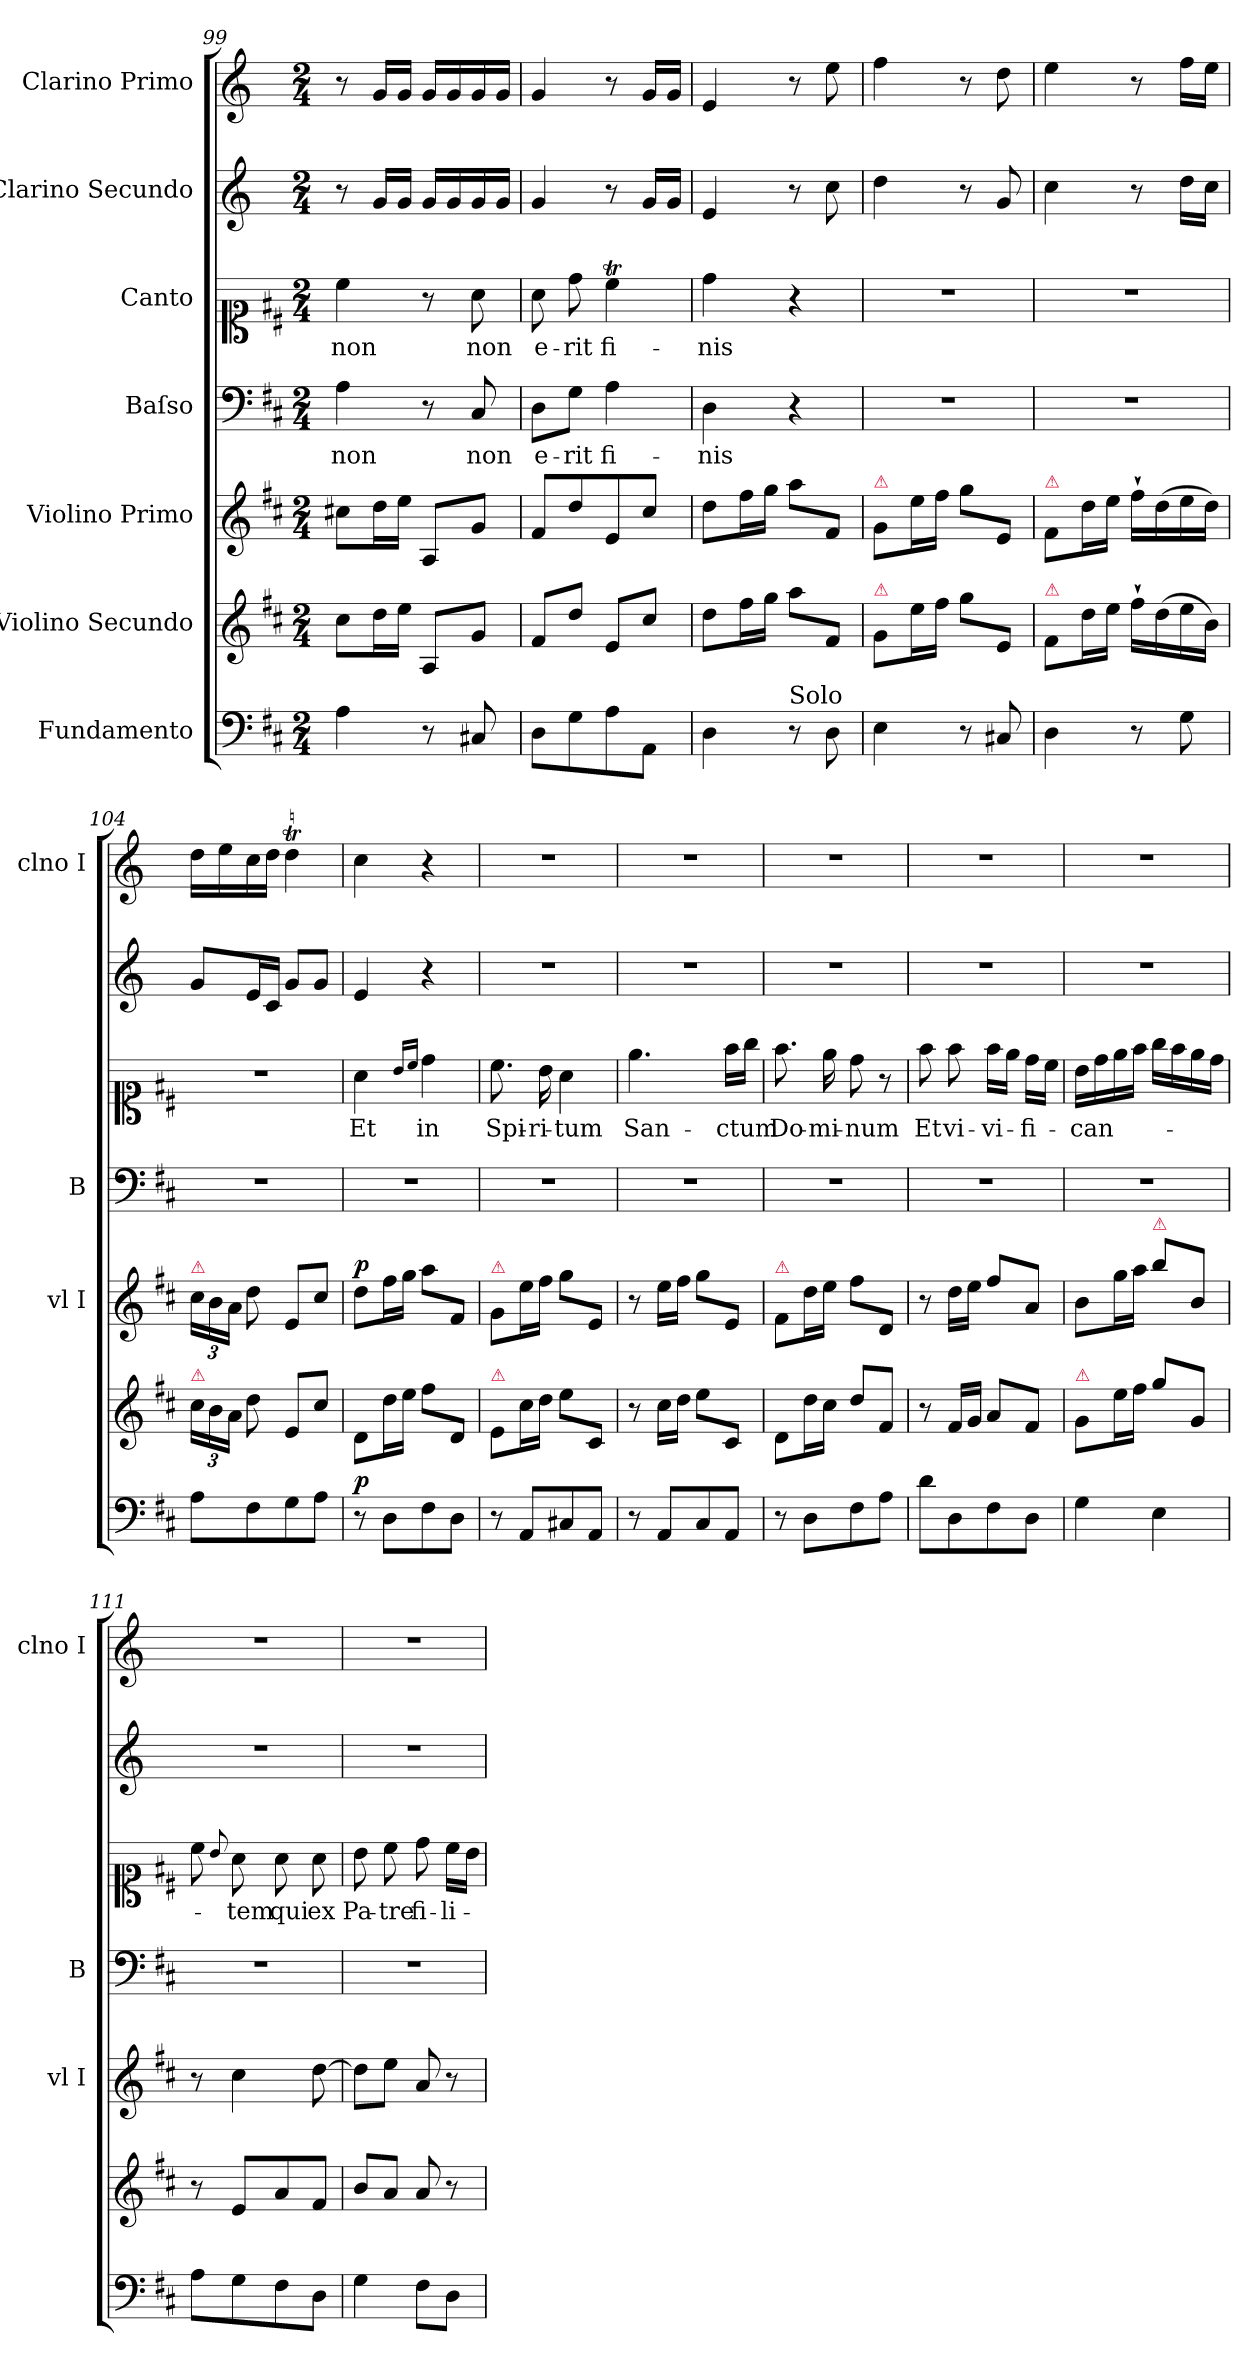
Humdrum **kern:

**kern	**dynam	**kern	**dynam	**kern	**dynam	**kern	**text	**kern	**text	**kern	**kern
*part7	*part7	*part6	*part6	*part5	*part5	*part4	*part4	*part3	*part3	*part2	*part1
*staff7	*staff7	*staff6	*staff6	*staff5	*staff5	*staff4	*staff4	*staff3	*staff3	*staff2	*staff1
*I"Fundamento	*	*I"Violino Secundo	*	*I"Violino Primo	*	*I"Baſso	*	*I"Canto	*	*I"Clarino Secundo	*I"Clarino Primo
*	*	*	*	*I'vl I	*	*I'B	*	*	*	*	*I'clno I
*clefF4	*	*clefG2	*	*clefG2	*	*clefF4	*	*clefC1	*	*clefG2	*clefG2
*	*	*	*	*	*	*	*	*	*	*ITrd-1c-2	*ITrd-1c-2
*k[f#c#]	*	*k[f#c#]	*	*k[f#c#]	*	*k[f#c#]	*	*k[f#c#]	*	*k[f#c#]	*k[f#c#]
*M2/4	*	*M2/4	*	*M2/4	*	*M2/4	*	*M2/4	*	*M2/4	*M2/4
=99	=99	=99	=99	=99	=99	=99	=99	=99	=99	=99	=99
4A\	.	8cc#\L	.	8cc#X\L	.	4A\	non	4cc#\	non	8r	8r
.	.	16dd\L	.	16dd\L	.	.	.	.	.	16a/LL	16a/LL
.	.	16ee\JJ	.	16ee\JJ	.	.	.	.	.	16a/JJ	16a/JJ
8r	.	8A/L	.	8A/L	.	8r	.	8r	.	16a/LL	16a/LL
.	.	.	.	.	.	.	.	.	.	16a/	16a/
8C#X/	.	8g/J	.	8g/J	.	8C#/	non	8a\	non	16a/	16a/
.	.	.	.	.	.	.	.	.	.	16a/JJ	16a/JJ
=100	=100	=100	=100	=100	=100	=100	=100	=100	=100	=100	=100
8D\L	.	8f#/L	.	8f#/L	.	8D\L	e-	8a\	e-	4a/	4a/
8G\	.	8dd\J	.	8dd\	.	8G\J	-rit	8dd\	-rit	.	.
8A\	.	8e/L	.	8e/	.	4A\	fi-	4cc#t\	fi-	8r	8r
8AA/J	.	8cc#\J	.	8cc#\J	.	.	.	.	.	16a/LL	16a/LL
.	.	.	.	.	.	.	.	.	.	16a/JJ	16a/JJ
=101	=101	=101	=101	=101	=101	=101	=101	=101	=101	=101	=101
4D\	.	8dd\L	.	8dd\L	.	4D\	-nis	4dd\	-nis	4f#/	4f#/
.	.	16ff#\L	.	16ff#\L	.	.	.	.	.	.	.
.	.	16gg\JJ	.	16gg\JJ	.	.	.	.	.	.	.
!LO:TX:a:t=Solo	!	!	!	!	!	!	!	!	!	!	!
8r	.	8aa\L	.	8aa\L	.	4r	.	4r	.	8r	8r
8D\	.	8f#/J	.	8f#/J	.	.	.	.	.	8dd\	8ff#\
=102	=102	=102	=102	=102	=102	=102	=102	=102	=102	=102	=102
!	!	!	!	!LO:TX:a:color=crimson:t=⚠	!	!	!	!	!	!	!
!	!	!LO:TX:a:color=crimson:t=⚠	!	!	!	!	!	!	!	!	!
4E\	.	8g/L	.	8g/L	.	2r	.	2r	.	4ee\	4gg\
.	.	16ee\L	.	16ee\L	.	.	.	.	.	.	.
.	.	16ff#\JJ	.	16ff#\JJ	.	.	.	.	.	.	.
8r	.	8gg\L	.	8gg\L	.	.	.	.	.	8r	8r
8C#X/	.	8e/J	.	8e/J	.	.	.	.	.	8a/	8ee\
=103	=103	=103	=103	=103	=103	=103	=103	=103	=103	=103	=103
!	!	!	!	!LO:TX:a:color=crimson:t=⚠	!	!	!	!	!	!	!
!	!	!LO:TX:a:color=crimson:t=⚠	!	!	!	!	!	!	!	!	!
4D\	.	8f#/L	.	8f#/L	.	2r	.	2r	.	4dd\	4ff#\
.	.	16dd\L	.	16dd\L	.	.	.	.	.	.	.
.	.	16ee\JJ	.	16ee\JJ	.	.	.	.	.	.	.
8r	.	16ff#`\LL	.	16ff#`\LL	.	.	.	.	.	8r	8r
.	.	(16dd\	.	(16dd\	.	.	.	.	.	.	.
8G\	.	16ee\	.	16ee\	.	.	.	.	.	16ee\LL	16gg\LL
.	.	16b\JJ)	.	16dd\JJ)	.	.	.	.	.	16dd\JJ	16ff#\JJ
=104	=104	=104	=104	=104	=104	=104	=104	=104	=104	=104	=104
!	!	!	!	!LO:TX:a:color=crimson:t=⚠	!	!	!	!	!	!	!
!	!	!LO:TX:a:color=crimson:t=⚠	!	!	!	!	!	!	!	!	!
8A\L	.	24cc#\LL	.	24cc#\LL	.	2r	.	2r	.	8a/L	16ee\LL
.	.	24b\	.	24b\	.	.	.	.	.	.	.
.	.	.	.	.	.	.	.	.	.	.	16ff#\
.	.	24a\JJ	.	24a\JJ	.	.	.	.	.	.	.
8F#\	.	8dd\	.	8dd\	.	.	.	.	.	16f#/L	16dd\
.	.	.	.	.	.	.	.	.	.	16d/JJ	16ee\JJ
8G\	.	8e/L	.	8e/L	.	.	.	.	.	8a/L	4eet\
8A\J	.	8cc#\J	.	8cc#\J	.	.	.	.	.	8a/J	.
=105	=105	=105	=105	=105	=105	=105	=105	=105	=105	=105	=105
!	!LO:DY:a	!	!LO:DY:a	!	!LO:DY:a	!	!	!	!	!	!
8r	p	8d/L	p&colon;	8dd\L	p	2r	.	4a\	Et	4f#/	4dd\
8D\L	.	16dd\L	.	16ff#\L	.	.	.	.	.	.	.
.	.	16ee\JJ	.	16gg\JJ	.	.	.	.	.	.	.
.	.	.	.	.	.	.	.	16qqb/LL	.	.	.
.	.	.	.	.	.	.	.	16qqcc#/JJ	.	.	.
8F#\	.	8ff#\L	.	8aa\L	.	.	.	4dd\	in	4r	4r
8D\J	.	8d/J	.	8f#/J	.	.	.	.	.	.	.
=106	=106	=106	=106	=106	=106	=106	=106	=106	=106	=106	=106
!	!	!	!	!LO:TX:a:color=crimson:t=⚠	!	!	!	!	!	!	!
!	!	!LO:TX:a:color=crimson:t=⚠	!	!	!	!	!	!	!	!	!
8r	.	8e/L	.	8g/L	.	2r	.	8.cc#\	Spi-	2r	2r
8AA/L	.	16cc#\L	.	16ee\L	.	.	.	.	.	.	.
.	.	16dd\JJ	.	16ff#\JJ	.	.	.	16b\	-ri-	.	.
8C#X/	.	8ee\L	.	8gg\L	.	.	.	4a\	-tum	.	.
8AA/J	.	8c#/J	.	8e/J	.	.	.	.	.	.	.
=107	=107	=107	=107	=107	=107	=107	=107	=107	=107	=107	=107
8r	.	8r	.	8r	.	2r	.	4.ee\	San-	2r	2r
8AA/L	.	16cc#\LL	.	16ee\LL	.	.	.	.	.	.	.
.	.	16dd\JJ	.	16ff#\JJ	.	.	.	.	.	.	.
8C#/	.	8ee\L	.	8gg\L	.	.	.	.	.	.	.
8AA/J	.	8c#/J	.	8e/J	.	.	.	16ff#\LL	-ctum	.	.
.	.	.	.	.	.	.	.	16gg\JJ	.	.	.
=108	=108	=108	=108	=108	=108	=108	=108	=108	=108	=108	=108
!	!	!	!	!LO:TX:a:color=crimson:t=⚠	!	!	!	!	!	!	!
8r	.	8d/L	.	8f#/L	.	2r	.	8.ff#\	Do-	2r	2r
8D\L	.	16dd\L	.	16dd\L	.	.	.	.	.	.	.
.	.	16cc#\JJ	.	16ee\JJ	.	.	.	16ee\	-mi-	.	.
8F#\	.	8dd\L	.	8ff#\L	.	.	.	8dd\	-num	.	.
8A\J	.	8f#/J	.	8d/J	.	.	.	8r	.	.	.
=109	=109	=109	=109	=109	=109	=109	=109	=109	=109	=109	=109
8d\L	.	8r	.	8r	.	2r	.	8ff#\	Et	2r	2r
8D\	.	16f#/LL	.	16dd\LL	.	.	.	8ff#\	vi-	.	.
.	.	16g/JJ	.	16ee\JJ	.	.	.	.	.	.	.
8F#\	.	8a/L	.	8ff#\L	.	.	.	16ff#\LL	-vi-	.	.
.	.	.	.	.	.	.	.	16ee\JJ	.	.	.
8D\J	.	8f#/J	.	8a/J	.	.	.	16dd\LL	-fi-	.	.
.	.	.	.	.	.	.	.	16cc#\JJ	.	.	.
=110	=110	=110	=110	=110	=110	=110	=110	=110	=110	=110	=110
!	!	!LO:TX:a:color=crimson:t=⚠	!	!	!	!	!	!	!	!	!
4G\	.	8g/L	.	8b\L	.	2r	.	16b\LL	-can-	2r	2r
.	.	.	.	.	.	.	.	16dd\	.	.	.
.	.	16ee\L	.	16gg\L	.	.	.	16ee\	.	.	.
.	.	16ff#\JJ	.	16aa\JJ	.	.	.	16ff#\JJ	.	.	.
!	!	!	!	!LO:TX:a:color=crimson:t=⚠	!	!	!	!	!	!	!
4E\	.	8gg\L	.	8bb\L	.	.	.	16gg\LL	.	.	.
.	.	.	.	.	.	.	.	16ff#\	.	.	.
.	.	8g/J	.	8b/J	.	.	.	16ee\	.	.	.
.	.	.	.	.	.	.	.	16dd\JJ	.	.	.
=111	=111	=111	=111	=111	=111	=111	=111	=111	=111	=111	=111
8A\L	.	8r	.	8r	.	2r	.	8cc#\	.	2r	2r
.	.	.	.	.	.	.	.	8qqb/	.	.	.
8G\	.	8e/L	.	4cc#\	.	.	.	8a\	-tem	.	.
8F#\	.	8a/	.	.	.	.	.	8a\	qui	.	.
8D\J	.	8f#/J	.	[8dd\	.	.	.	8a\	ex	.	.
=112	=112	=112	=112	=112	=112	=112	=112	=112	=112	=112	=112
4G\	.	8b/L	.	8dd\L]	.	2r	.	8b\	Pa-	2r	2r
.	.	8a/J	.	8ee\J	.	.	.	8cc#\	-tre	.	.
8F#\L	.	8a/	.	8a/	.	.	.	8dd\	fi-	.	.
8D\J	.	8r	.	8r	.	.	.	16cc#\LL	-li-	.	.
.	.	.	.	.	.	.	.	16b\JJ	.	.	.
=	=	=	=	=	=	=	=	=	=	=	=
*-	*-	*-	*-	*-	*-	*-	*-	*-	*-	*-	*-
